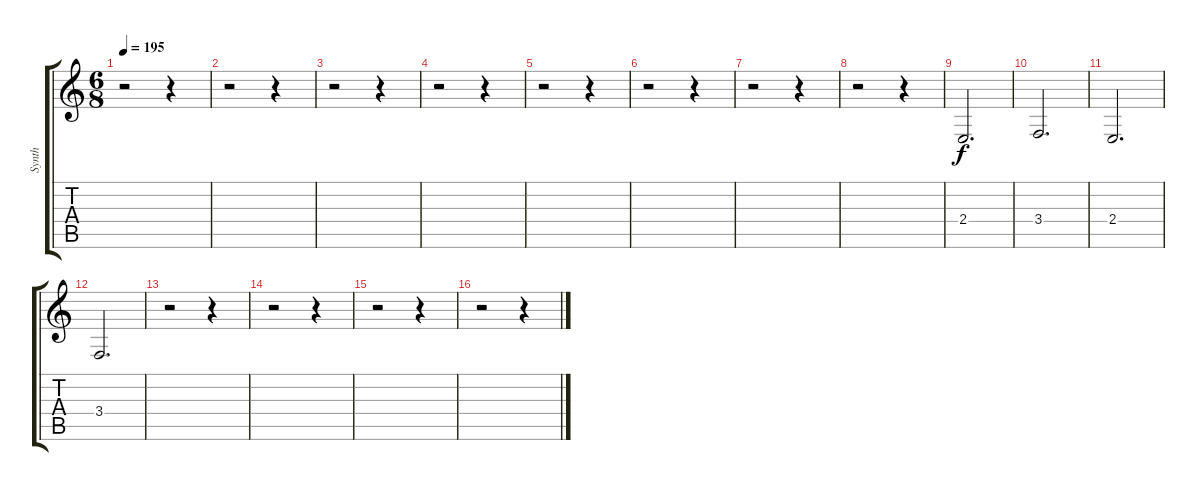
\track ("Synth" "Synth") {instrument synthvoice}
\staff {score tabs}
\tuning (E4 B3 G3 D3 A2 C2) {hide}
\ts (6 8)
\tempo 195
\clef g2
\ks c
r.2{dy f} r.4 |
r.2 r.4 |
r.2 r.4 |
r.2 r.4 |
r.2 r.4 |
r.2 r.4 |
r.2 r.4 |
r.2 r.4 |
2.4.2{d volume 7} |
3.4.2{d} |
2.4.2{d} |
3.4.2{d} |
r.2 r.4 |
r.2 r.4 |
r.2 r.4 |
r.2 r.4
